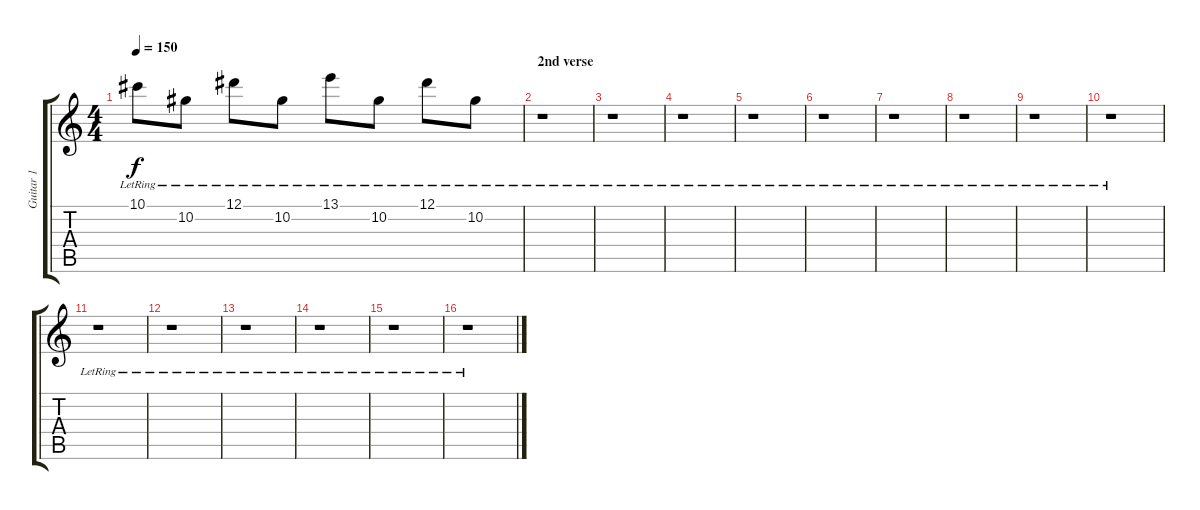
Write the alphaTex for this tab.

\track ("Guitar 1" "Guitar 1") {instrument distortionguitar}
\staff {score tabs}
\tuning (Eb4 Bb3 Gb3 Db3 Ab2 Db2) {hide}
\ts (4 4)
\tempo 150
\clef g2
\ks c
10.1{lr}.8{dy f} 10.2{lr}.8 12.1{lr}.8 10.2{lr}.8 13.1{lr}.8 10.2{lr}.8 12.1{lr}.8 10.2{lr}.8 |
\section ("" "2nd verse")
r.1 |
r.1 |
r.1 |
r.1 |
r.1 |
r.1 |
r.1 |
r.1 |
r.1 |
r.1 |
r.1 |
r.1 |
r.1 |
r.1 |
r.1
